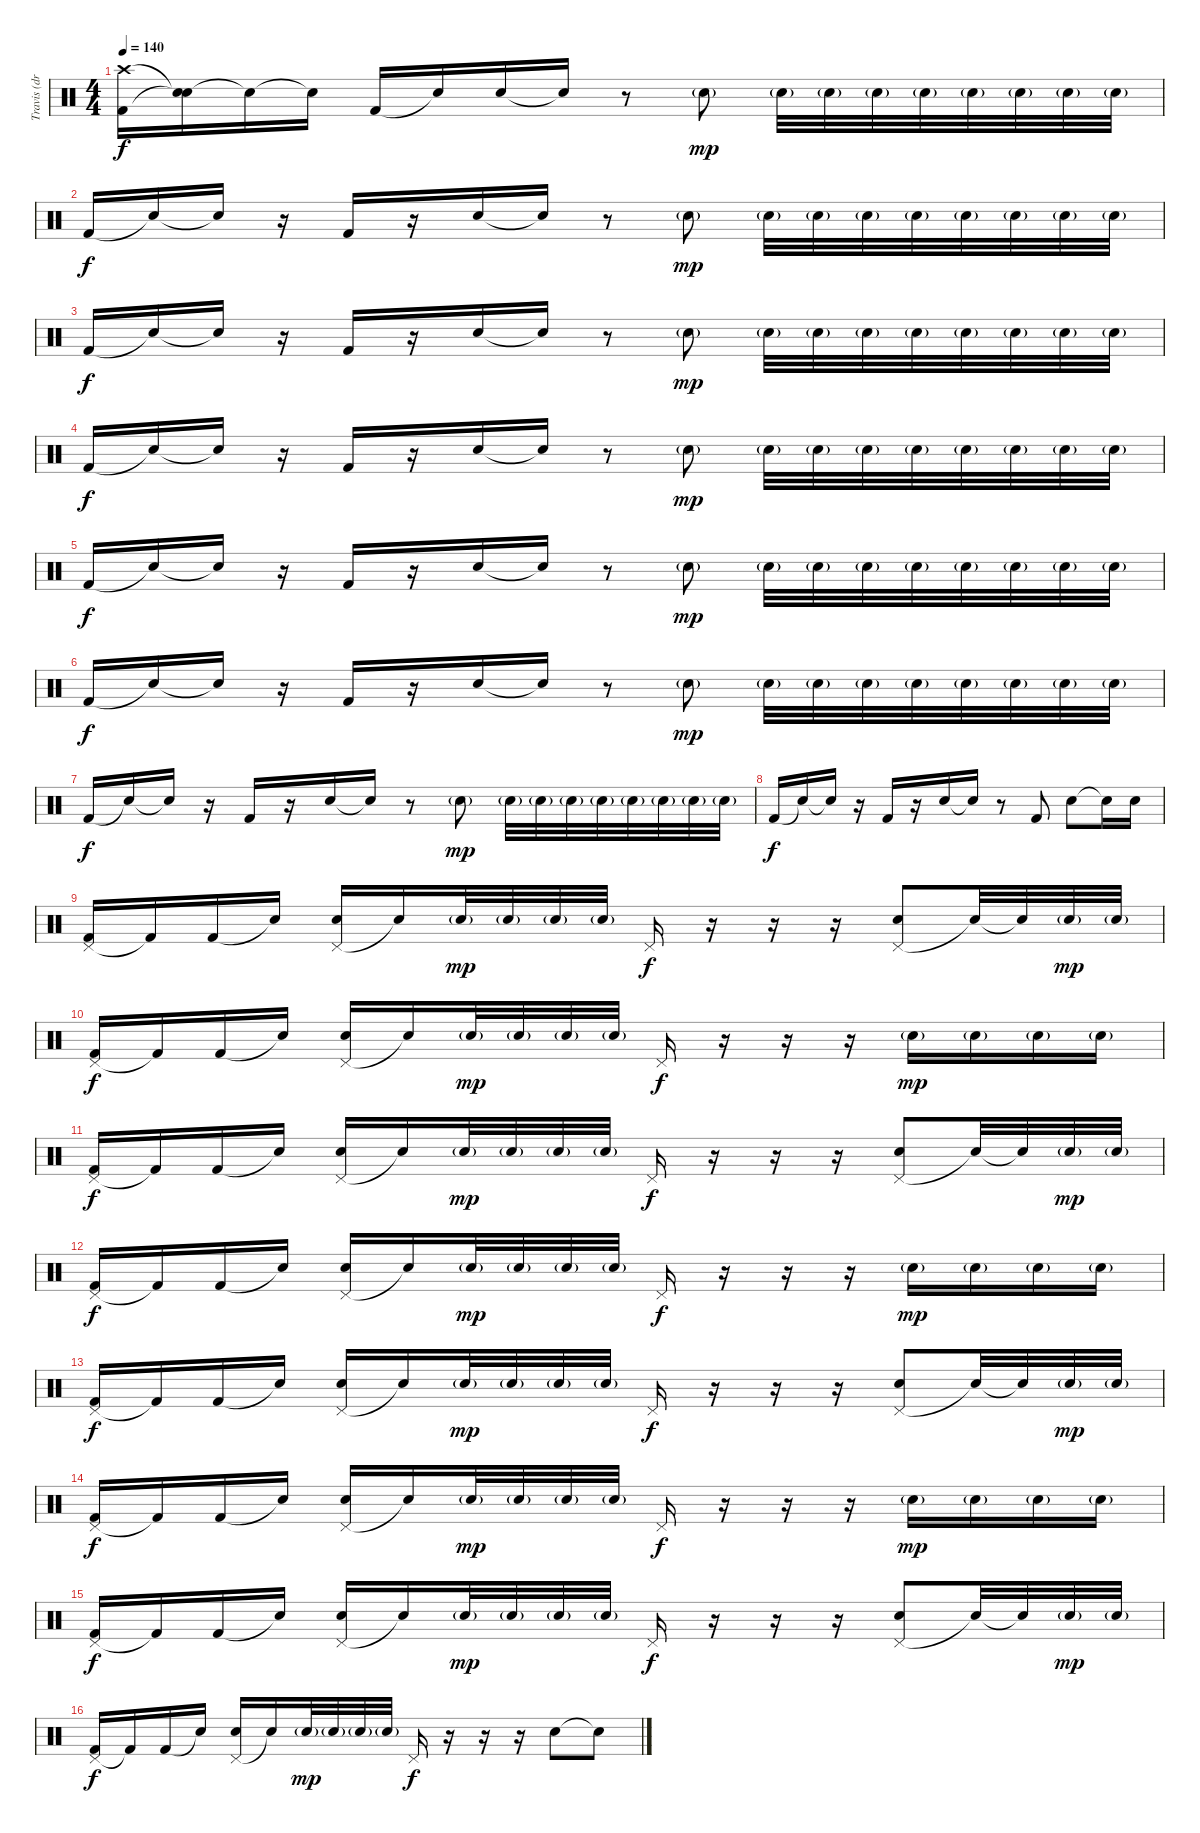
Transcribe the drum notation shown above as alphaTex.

\track ("Travis (drums)" "Travis (dr") {instrument percussion}
\staff {score}
\articulation defaults
\ts (4 4)
\tempo 140
\clef neutral
\ks c
("Crash high (hit)" "Kick (hit) 2").16{dy f} ("Snare (hit)"{t} "Snare (hit)"{t}).16 "Snare (hit)"{t}.16 "Snare (hit)"{t}.16 "Kick (hit) 2".16 "Snare (hit)"{t}.16 "Snare (hit) 2".16 "Snare (hit)"{t}.16 r.8 "Snare (hit) 2"{g}.8{dy mp} "Snare (hit) 2"{g}.32 "Snare (hit) 2"{g}.32 "Snare (hit) 2"{g}.32 "Snare (hit) 2"{g}.32 "Snare (hit) 2"{g}.32 "Snare (hit) 2"{g}.32 "Snare (hit) 2"{g}.32 "Snare (hit) 2"{g}.32 |
"Kick (hit) 2".16{dy f} "Snare (hit)"{t}.16 "Snare (hit)"{t}.16 r.16 "Kick (hit) 2".16 r.16 "Snare (hit) 2".16 "Snare (hit)"{t}.16 r.8 "Snare (hit) 2"{g}.8{dy mp} "Snare (hit) 2"{g}.32 "Snare (hit) 2"{g}.32 "Snare (hit) 2"{g}.32 "Snare (hit) 2"{g}.32 "Snare (hit) 2"{g}.32 "Snare (hit) 2"{g}.32 "Snare (hit) 2"{g}.32 "Snare (hit) 2"{g}.32 |
"Kick (hit) 2".16{dy f} "Snare (hit)"{t}.16 "Snare (hit)"{t}.16 r.16 "Kick (hit) 2".16 r.16 "Snare (hit) 2".16 "Snare (hit)"{t}.16 r.8 "Snare (hit) 2"{g}.8{dy mp} "Snare (hit) 2"{g}.32 "Snare (hit) 2"{g}.32 "Snare (hit) 2"{g}.32 "Snare (hit) 2"{g}.32 "Snare (hit) 2"{g}.32 "Snare (hit) 2"{g}.32 "Snare (hit) 2"{g}.32 "Snare (hit) 2"{g}.32 |
"Kick (hit) 2".16{dy f} "Snare (hit)"{t}.16 "Snare (hit)"{t}.16 r.16 "Kick (hit) 2".16 r.16 "Snare (hit) 2".16 "Snare (hit)"{t}.16 r.8 "Snare (hit) 2"{g}.8{dy mp} "Snare (hit) 2"{g}.32 "Snare (hit) 2"{g}.32 "Snare (hit) 2"{g}.32 "Snare (hit) 2"{g}.32 "Snare (hit) 2"{g}.32 "Snare (hit) 2"{g}.32 "Snare (hit) 2"{g}.32 "Snare (hit) 2"{g}.32 |
"Kick (hit) 2".16{dy f} "Snare (hit)"{t}.16 "Snare (hit)"{t}.16 r.16 "Kick (hit) 2".16 r.16 "Snare (hit) 2".16 "Snare (hit)"{t}.16 r.8 "Snare (hit) 2"{g}.8{dy mp} "Snare (hit) 2"{g}.32 "Snare (hit) 2"{g}.32 "Snare (hit) 2"{g}.32 "Snare (hit) 2"{g}.32 "Snare (hit) 2"{g}.32 "Snare (hit) 2"{g}.32 "Snare (hit) 2"{g}.32 "Snare (hit) 2"{g}.32 |
"Kick (hit) 2".16{dy f} "Snare (hit)"{t}.16 "Snare (hit)"{t}.16 r.16 "Kick (hit) 2".16 r.16 "Snare (hit) 2".16 "Snare (hit)"{t}.16 r.8 "Snare (hit) 2"{g}.8{dy mp} "Snare (hit) 2"{g}.32 "Snare (hit) 2"{g}.32 "Snare (hit) 2"{g}.32 "Snare (hit) 2"{g}.32 "Snare (hit) 2"{g}.32 "Snare (hit) 2"{g}.32 "Snare (hit) 2"{g}.32 "Snare (hit) 2"{g}.32 |
"Kick (hit) 2".16{dy f} "Snare (hit)"{t}.16 "Snare (hit)"{t}.16 r.16 "Kick (hit) 2".16 r.16 "Snare (hit) 2".16 "Snare (hit)"{t}.16 r.8 "Snare (hit) 2"{g}.8{dy mp} "Snare (hit) 2"{g}.32 "Snare (hit) 2"{g}.32 "Snare (hit) 2"{g}.32 "Snare (hit) 2"{g}.32 "Snare (hit) 2"{g}.32 "Snare (hit) 2"{g}.32 "Snare (hit) 2"{g}.32 "Snare (hit) 2"{g}.32 |
"Kick (hit) 2".16{dy f} "Snare (hit)"{t}.16 "Snare (hit)"{t}.16 r.16 "Kick (hit) 2".16 r.16 "Snare (hit) 2".16 "Snare (hit)"{t}.16 r.8 "Kick (hit) 2".8 "Snare (hit) 2".8 "Snare (hit)"{t}.16 "Snare (hit) 2".16 |
("Pedal Hi-Hat (hit)" "Kick (hit) 2").16 "Kick (hit) 2"{t}.16 "Kick (hit) 2".16 "Snare (hit)"{t}.16 ("Pedal Hi-Hat (hit)" "Snare (hit) 2").16 "Snare (hit)"{t}.16 "Snare (hit) 2"{g}.32{dy mp} "Snare (hit) 2"{g}.32 "Snare (hit) 2"{g}.32 "Snare (hit) 2"{g}.32 "Pedal Hi-Hat (hit)".16{dy f} r.16 r.16 r.16 ("Pedal Hi-Hat (hit)" "Snare (hit) 2").8 "Snare (hit)"{t}.32 "Snare (hit) 2"{t}.32 "Snare (hit) 2"{g}.32{dy mp} "Snare (hit) 2"{g}.32 |
("Pedal Hi-Hat (hit)" "Kick (hit) 2").16{dy f} "Kick (hit) 2"{t}.16 "Kick (hit) 2".16 "Snare (hit)"{t}.16 ("Pedal Hi-Hat (hit)" "Snare (hit) 2").16 "Snare (hit)"{t}.16 "Snare (hit) 2"{g}.32{dy mp} "Snare (hit) 2"{g}.32 "Snare (hit) 2"{g}.32 "Snare (hit) 2"{g}.32 "Pedal Hi-Hat (hit)".16{dy f} r.16 r.16 r.16 "Snare (hit) 2"{g}.16{dy mp} "Snare (hit) 2"{g}.16 "Snare (hit) 2"{g}.16 "Snare (hit) 2"{g}.16 |
("Pedal Hi-Hat (hit)" "Kick (hit) 2").16{dy f} "Kick (hit) 2"{t}.16 "Kick (hit) 2".16 "Snare (hit)"{t}.16 ("Pedal Hi-Hat (hit)" "Snare (hit) 2").16 "Snare (hit)"{t}.16 "Snare (hit) 2"{g}.32{dy mp} "Snare (hit) 2"{g}.32 "Snare (hit) 2"{g}.32 "Snare (hit) 2"{g}.32 "Pedal Hi-Hat (hit)".16{dy f} r.16 r.16 r.16 ("Pedal Hi-Hat (hit)" "Snare (hit) 2").8 "Snare (hit)"{t}.32 "Snare (hit) 2"{t}.32 "Snare (hit) 2"{g}.32{dy mp} "Snare (hit) 2"{g}.32 |
("Pedal Hi-Hat (hit)" "Kick (hit) 2").16{dy f} "Kick (hit) 2"{t}.16 "Kick (hit) 2".16 "Snare (hit)"{t}.16 ("Pedal Hi-Hat (hit)" "Snare (hit) 2").16 "Snare (hit)"{t}.16 "Snare (hit) 2"{g}.32{dy mp} "Snare (hit) 2"{g}.32 "Snare (hit) 2"{g}.32 "Snare (hit) 2"{g}.32 "Pedal Hi-Hat (hit)".16{dy f} r.16 r.16 r.16 "Snare (hit) 2"{g}.16{dy mp} "Snare (hit) 2"{g}.16 "Snare (hit) 2"{g}.16 "Snare (hit) 2"{g}.16 |
("Pedal Hi-Hat (hit)" "Kick (hit) 2").16{dy f} "Kick (hit) 2"{t}.16 "Kick (hit) 2".16 "Snare (hit)"{t}.16 ("Pedal Hi-Hat (hit)" "Snare (hit) 2").16 "Snare (hit)"{t}.16 "Snare (hit) 2"{g}.32{dy mp} "Snare (hit) 2"{g}.32 "Snare (hit) 2"{g}.32 "Snare (hit) 2"{g}.32 "Pedal Hi-Hat (hit)".16{dy f} r.16 r.16 r.16 ("Pedal Hi-Hat (hit)" "Snare (hit) 2").8 "Snare (hit)"{t}.32 "Snare (hit) 2"{t}.32 "Snare (hit) 2"{g}.32{dy mp} "Snare (hit) 2"{g}.32 |
("Pedal Hi-Hat (hit)" "Kick (hit) 2").16{dy f} "Kick (hit) 2"{t}.16 "Kick (hit) 2".16 "Snare (hit)"{t}.16 ("Pedal Hi-Hat (hit)" "Snare (hit) 2").16 "Snare (hit)"{t}.16 "Snare (hit) 2"{g}.32{dy mp} "Snare (hit) 2"{g}.32 "Snare (hit) 2"{g}.32 "Snare (hit) 2"{g}.32 "Pedal Hi-Hat (hit)".16{dy f} r.16 r.16 r.16 "Snare (hit) 2"{g}.16{dy mp} "Snare (hit) 2"{g}.16 "Snare (hit) 2"{g}.16 "Snare (hit) 2"{g}.16 |
("Pedal Hi-Hat (hit)" "Kick (hit) 2").16{dy f} "Kick (hit) 2"{t}.16 "Kick (hit) 2".16 "Snare (hit)"{t}.16 ("Pedal Hi-Hat (hit)" "Snare (hit) 2").16 "Snare (hit)"{t}.16 "Snare (hit) 2"{g}.32{dy mp} "Snare (hit) 2"{g}.32 "Snare (hit) 2"{g}.32 "Snare (hit) 2"{g}.32 "Pedal Hi-Hat (hit)".16{dy f} r.16 r.16 r.16 ("Pedal Hi-Hat (hit)" "Snare (hit) 2").8 "Snare (hit)"{t}.32 "Snare (hit) 2"{t}.32 "Snare (hit) 2"{g}.32{dy mp} "Snare (hit) 2"{g}.32 |
("Pedal Hi-Hat (hit)" "Kick (hit) 2").16{dy f} "Kick (hit) 2"{t}.16 "Kick (hit) 2".16 "Snare (hit)"{t}.16 ("Pedal Hi-Hat (hit)" "Snare (hit) 2").16 "Snare (hit)"{t}.16 "Snare (hit) 2"{g}.32{dy mp} "Snare (hit) 2"{g}.32 "Snare (hit) 2"{g}.32 "Snare (hit) 2"{g}.32 "Pedal Hi-Hat (hit)".16{dy f} r.16 r.16 r.16 "Snare (hit) 2".8 "Snare (hit)"{t}.8
